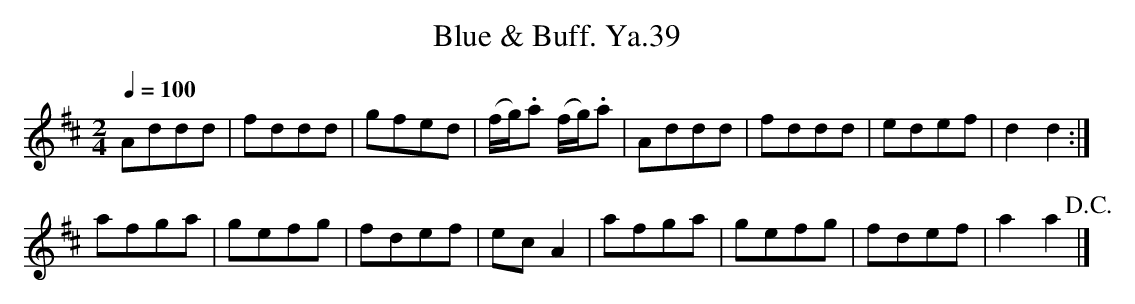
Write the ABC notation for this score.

X:1
T:Blue & Buff. Ya.39
L:1/8
M:2/4
Q:1/4=100
K:D
Addd|fddd|gfed|(f/g/).a (f/g/).a|Addd | fddd | edef|d2d2:|
afga | gefg | fdef | ec A2|afga | gefg | fdef | a2a2!D.C.!|]
